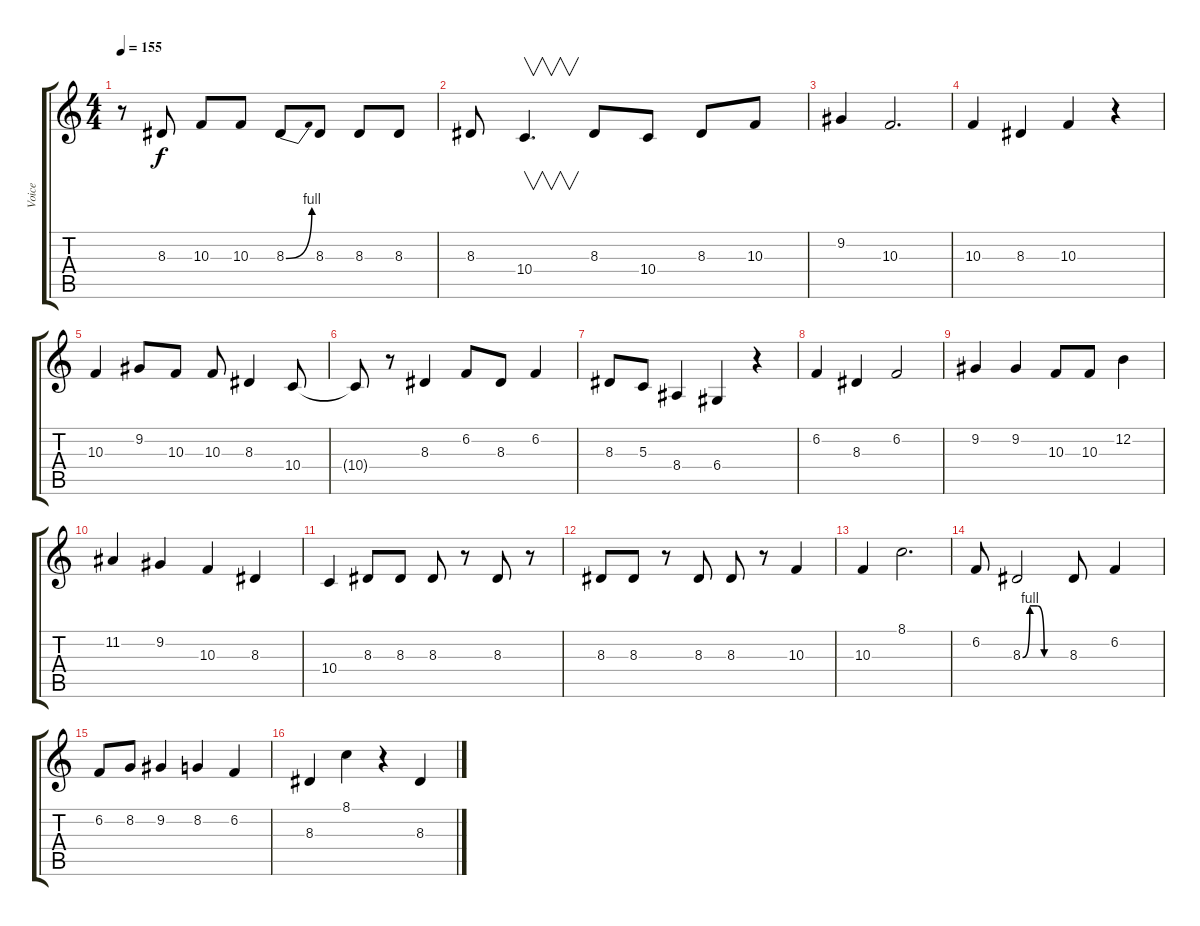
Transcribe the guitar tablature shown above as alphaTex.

\track ("Voice" "Voice") {instrument lead8bassandlead}
\staff {score tabs}
\tuning (E4 B3 G3 D3 A2 E2) {hide}
\ts (4 4)
\tempo 155
\clef g2
\ks c
r.8{dy f} 8.3.8 10.3.8 10.3.8 8.3{be (bend 0 0 60 4)}.8 8.3.8 8.3.8 8.3.8 |
8.3.8 10.4.4{v d} 8.3.8 10.4.8 8.3.8 10.3.8 |
9.2.4 10.3.2{d} |
10.3.4 8.3.4 10.3.4 r.4 |
10.3.4 9.2.8 10.3.8 10.3.8 8.3.4 10.4.8 |
10.4{t}.8 r.8 8.3.4 6.2.8 8.3.8 6.2.4 |
8.3.8 5.3.8 8.4.4 6.4.4 r.4 |
6.2.4 8.3.4 6.2.2 |
9.2.4 9.2.4 10.3.8 10.3.8 12.2.4 |
11.2.4 9.2.4 10.3.4 8.3.4 |
10.4.4 8.3.8 8.3.8 8.3.8 r.8 8.3.8 r.8 |
8.3.8 8.3.8 r.8 8.3.8 8.3.8 r.8 10.3.4 |
10.3.4 8.1.2{d} |
6.2.8 8.3{be (custom 0 0 10 4 20 4 30 0 60 0)}.2 8.3.8 6.2.4 |
6.2.8 8.2.8 9.2.4 8.2.4 6.2.4 |
8.3.4 8.1.4 r.4 8.3.4
